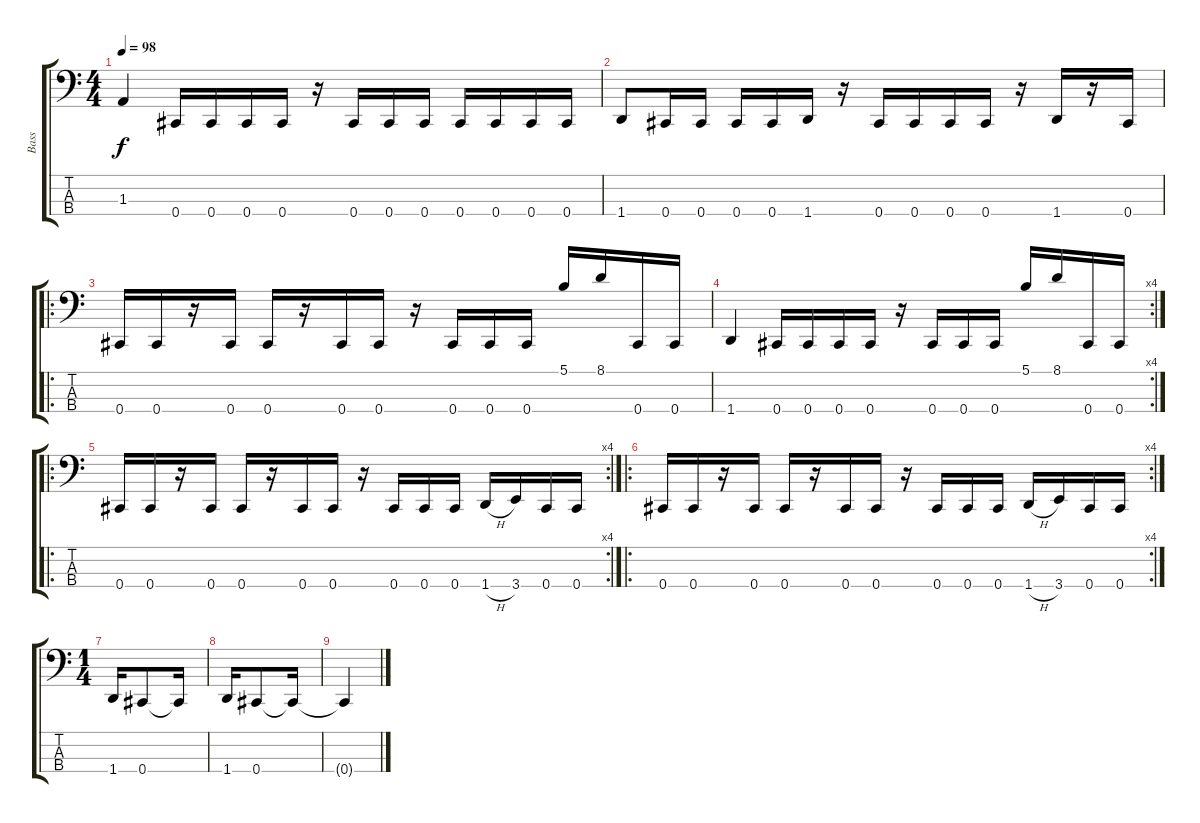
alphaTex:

\track ("Bass" "Bass") {instrument electricbassfinger}
\staff {score tabs}
\tuning (Gb2 Db2 Ab1 Db1) {hide}
\ts (4 4)
\tempo 98
\clef f4
\ks c
1.3.4{dy f} 0.4.16 0.4.16 0.4.16 0.4.16 r.16 0.4.16 0.4.16 0.4.16 0.4.16 0.4.16 0.4.16 0.4.16 |
1.4.8 0.4.16 0.4.16 0.4.16 0.4.16 1.4.16 r.16 0.4.16 0.4.16 0.4.16 0.4.16 r.16 1.4.16 r.16 0.4.16 |
\ro
0.4.16 0.4.16 r.16 0.4.16 0.4.16 r.16 0.4.16 0.4.16 r.16 0.4.16 0.4.16 0.4.16 5.1.16 8.1.16 0.4.16 0.4.16 |
\rc 4
1.4.4 0.4.16 0.4.16 0.4.16 0.4.16 r.16 0.4.16 0.4.16 0.4.16 5.1.16 8.1.16 0.4.16 0.4.16 |
\ro
\rc 4
0.4.16 0.4.16 r.16 0.4.16 0.4.16 r.16 0.4.16 0.4.16 r.16 0.4.16 0.4.16 0.4.16 1.4{h}.16 3.4.16 0.4.16 0.4.16 |
\ro
\rc 4
0.4.16 0.4.16 r.16 0.4.16 0.4.16 r.16 0.4.16 0.4.16 r.16 0.4.16 0.4.16 0.4.16 1.4{h}.16 3.4.16 0.4.16 0.4.16 |
\ts (1 4)
1.4.16 0.4.8 0.4{t}.16 |
1.4.16 0.4.8 0.4{t}.16 |
0.4{t}.4
